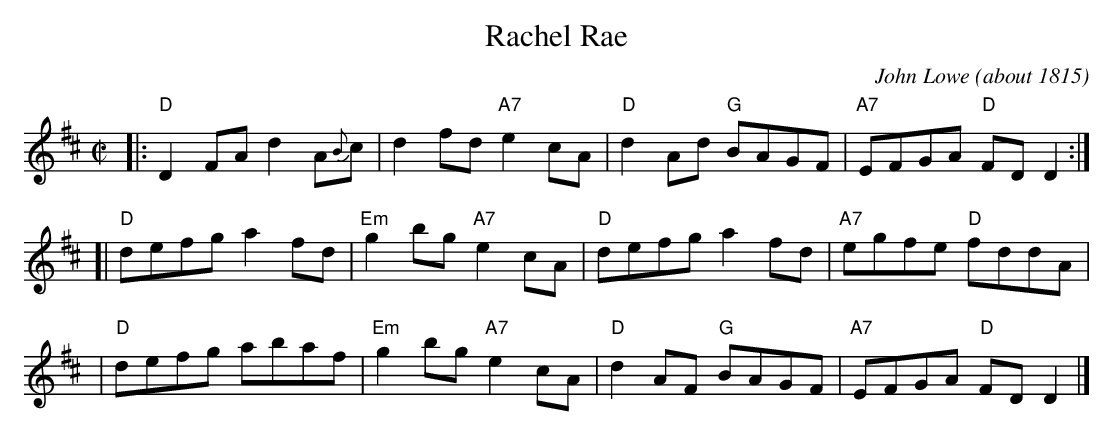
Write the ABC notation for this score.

X:1
T: Rachel Rae
C: John Lowe (about 1815)
M: C|
L: 1/8
K: D
|: "D"D2FA d2A{B}c | d2fd "A7"e2cA | "D"d2Ad "G"BAGF | "A7"EFGA "D"FDD2 :|
[| "D"defg a2fd | "Em"g2bg "A7"e2cA | "D"defg a2fd | "A7"egfe "D"fddA |
|  "D"defg abaf | "Em"g2bg "A7"e2cA | "D"d2AF "G"BAGF | "A7"EFGA "D"FDD2 |]
